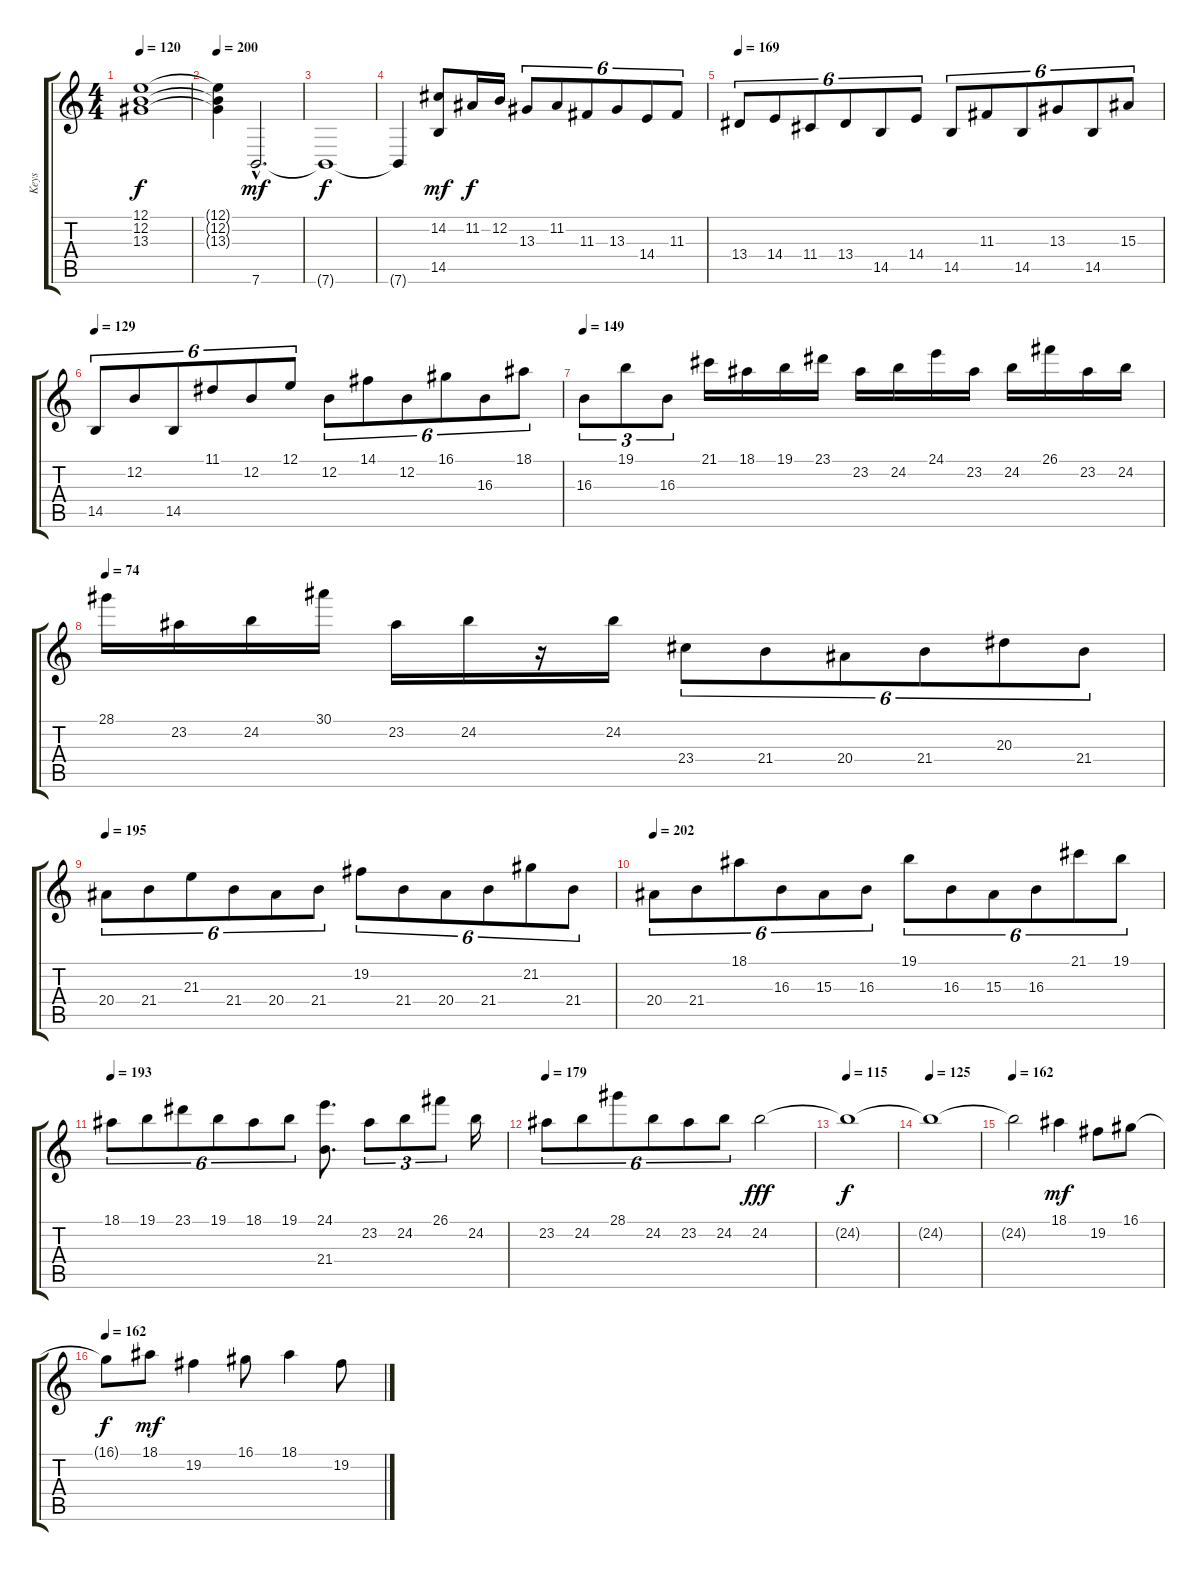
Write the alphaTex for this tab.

\track ("Keys" "Keys") {instrument churchorgan}
\staff {score tabs}
\tuning (E4 B3 G3 D3 A2 E2) {hide}
\ts (4 4)
\tempo 120
\clef g2
\ks c
(12.1{t} 12.2{t} 13.3{t}).1{dy f} |
\tempo 200
(12.1{t} 12.2{t} 13.3{t}).4 7.6{hac}.2{d dy mf} |
7.6{t}.1{dy f} |
7.6{t}.4 (14.2 14.5).8{dy mf} 11.2.16{dy f} 12.2.16 13.3.8{tu (6 4)} 11.2.8{tu (6 4)} 11.3.8{tu (6 4)} 13.3.8{tu (6 4)} 14.4.8{tu (6 4)} 11.3.8{tu (6 4)} |
\tempo 169
13.4.8{tu (6 4)} 14.4.8{tu (6 4)} 11.4.8{tu (6 4)} 13.4.8{tu (6 4)} 14.5.8{tu (6 4)} 14.4.8{tu (6 4)} 14.5.8{tu (6 4)} 11.3.8{tu (6 4)} 14.5.8{tu (6 4)} 13.3.8{tu (6 4)} 14.5.8{tu (6 4)} 15.3.8{tu (6 4)} |
\tempo 129
14.5.8{tu (6 4)} 12.2.8{tu (6 4)} 14.5.8{tu (6 4)} 11.1.8{tu (6 4)} 12.2.8{tu (6 4)} 12.1.8{tu (6 4)} 12.2.8{tu (6 4)} 14.1.8{tu (6 4)} 12.2.8{tu (6 4)} 16.1.8{tu (6 4)} 16.3.8{tu (6 4)} 18.1.8{tu (6 4)} |
\tempo 149
16.3.8{tu (3 2)} 19.1.8{tu (3 2)} 16.3.8{tu (3 2)} 21.1.16 18.1.16 19.1.16 23.1.16 23.2.16 24.2.16 24.1.16 23.2.16 24.2.16 26.1.16 23.2.16 24.2.16 |
\tempo 74
28.1.16 23.2.16 24.2.16 30.1.16 23.2.16 24.2.16 r.16 24.2.16 23.4.8{tu (6 4)} 21.4.8{tu (6 4)} 20.4.8{tu (6 4)} 21.4.8{tu (6 4)} 20.3.8{tu (6 4)} 21.4.8{tu (6 4)} |
\tempo 195
20.4.8{tu (6 4)} 21.4.8{tu (6 4)} 21.3.8{tu (6 4)} 21.4.8{tu (6 4)} 20.4.8{tu (6 4)} 21.4.8{tu (6 4)} 19.2.8{tu (6 4)} 21.4.8{tu (6 4)} 20.4.8{tu (6 4)} 21.4.8{tu (6 4)} 21.2.8{tu (6 4)} 21.4.8{tu (6 4)} |
\tempo 202
20.4.8{tu (6 4)} 21.4.8{tu (6 4)} 18.1.8{tu (6 4)} 16.3.8{tu (6 4)} 15.3.8{tu (6 4)} 16.3.8{tu (6 4)} 19.1.8{tu (6 4)} 16.3.8{tu (6 4)} 15.3.8{tu (6 4)} 16.3.8{tu (6 4)} 21.1.8{tu (6 4)} 19.1.8{tu (6 4)} |
\tempo 193
18.1.8{tu (6 4)} 19.1.8{tu (6 4)} 23.1.8{tu (6 4)} 19.1.8{tu (6 4)} 18.1.8{tu (6 4)} 19.1.8{tu (6 4)} (24.1 21.4).8{d} 23.2.8{tu (3 2)} 24.2.8{tu (3 2)} 26.1.8{tu (3 2)} 24.2.16 |
\tempo 179
23.2.8{tu (6 4)} 24.2.8{tu (6 4)} 28.1.8{tu (6 4)} 24.2.8{tu (6 4)} 23.2.8{tu (6 4)} 24.2.8{tu (6 4)} 24.2.2{dy fff} |
\tempo 115
24.2{t}.1{dy f} |
\tempo 125
24.2{t}.1 |
\tempo 162
24.2{t}.2 18.1.4{dy mf balance 5 instrument rockorgan} 19.2.8 16.1.8 |
\tempo 162
16.1{t}.8{dy f} 18.1.8{dy mf} 19.2.4 16.1.8 18.1.4 19.2.8
